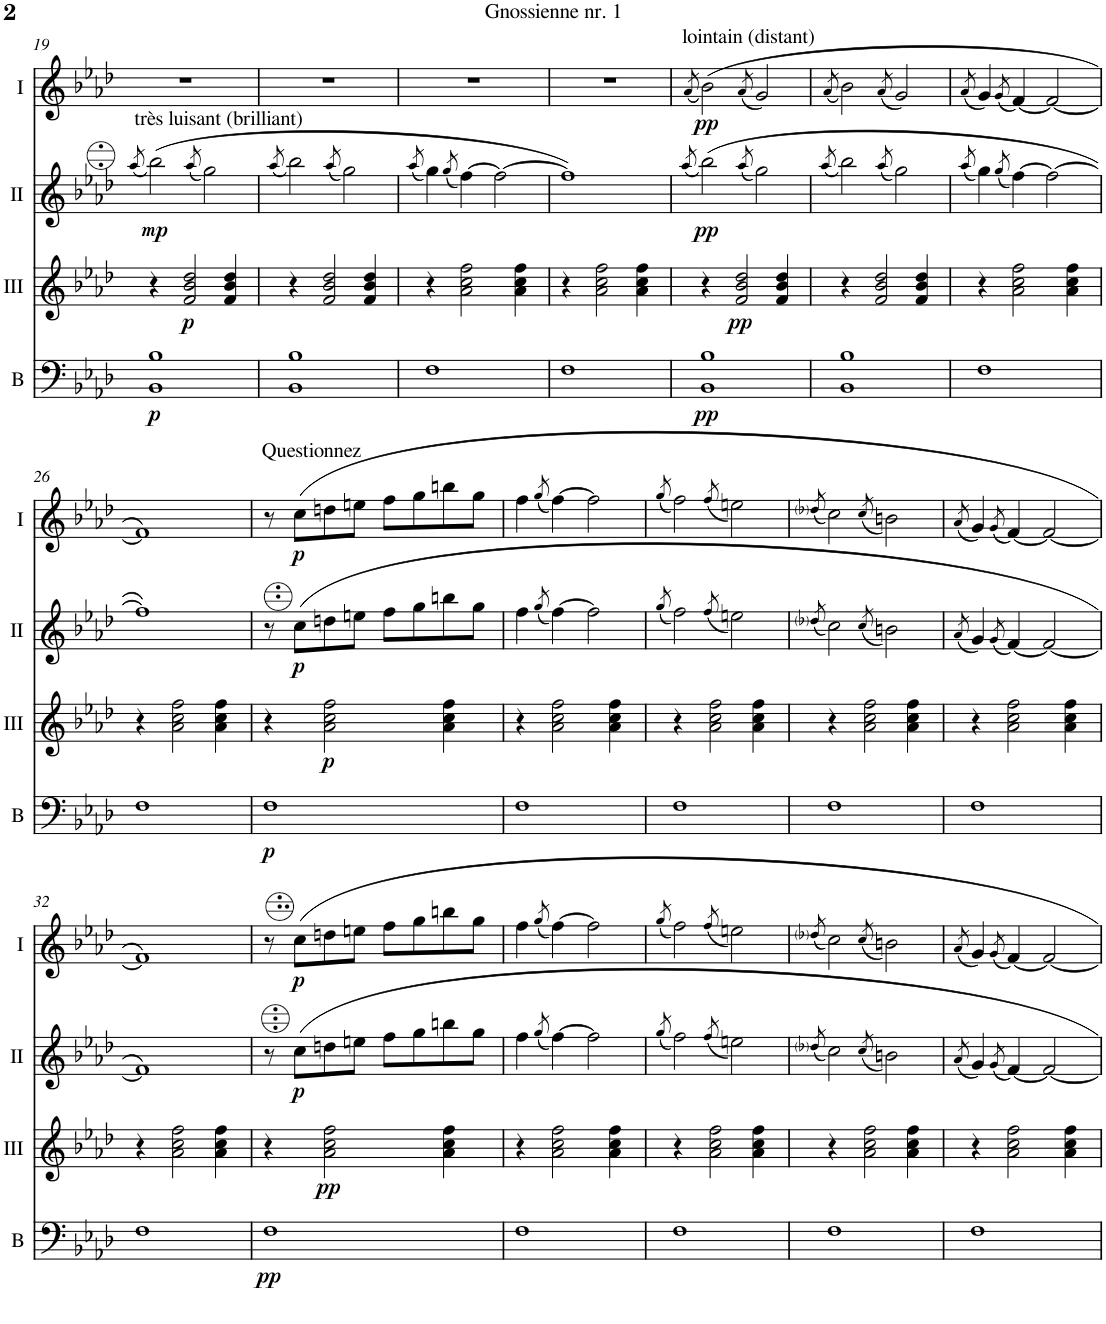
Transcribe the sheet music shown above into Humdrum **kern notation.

**kern	**dynam	**kern	**dynam	**kern	**dynam	**kern	**dynam
*part4	*part4	*part3	*part3	*part2	*part2	*part1	*part1
*staff4	*staff4	*staff3	*staff3	*staff2	*staff2	*staff1	*staff1
*I"Bass	*	*I"Acc. 3	*	*I"Acc. 2	*	*I"Acc. 1	*
*I'B	*	*	*	*	*	*	*
!!LO:PB:g=z
*clefF4	*	*clefG2	*	*clefG2	*	*clefG2	*
*Trd7c12	*	*Trd7c12	*	*	*	*	*
*k[b-e-a-d-]	*	*k[b-e-a-d-]	*	*k[b-e-a-d-]	*	*k[b-e-a-d-]	*
*M4/4	*	*M4/4	*	*M4/4	*	*M4/4	*
*met(c)	*	*met(c)	*	*met(c)	*	*met(c)	*
=19	=19	=19	=19	=19	=19	=19	=19
.	.	.	.	(8qa-/	.	.	.
!	!	!	!	!LO:TX:a:t=très luisant (brilliant)	!	!	!
!	!LO:DY:b	!	!	!	!LO:DY:b	!	!
1BB- 1B-	p	4r	.	(2b-\)	mp	1r	.
!	!	!	!LO:DY:b	!	!	!	!
.	.	2f/ 2b-/ 2dd-/	p	.	.	.	.
.	.	.	.	(8qa-/	.	.	.
.	.	.	.	2g\)	.	.	.
.	.	4f/ 4b-/ 4dd-/	.	.	.	.	.
=20	=20	=20	=20	=20	=20	=20	=20
.	.	.	.	(8qa-/	.	.	.
1BB- 1B-	.	4r	.	2b-\)	.	1r	.
.	.	2f/ 2b-/ 2dd-/	.	.	.	.	.
.	.	.	.	(8qa-/	.	.	.
.	.	.	.	2g\)	.	.	.
.	.	4f/ 4b-/ 4dd-/	.	.	.	.	.
=21	=21	=21	=21	=21	=21	=21	=21
.	.	.	.	(8qa-/	.	.	.
1F	.	4r	.	4g\)	.	1r	.
.	.	.	.	(8qg/	.	.	.
.	.	2a-\ 2cc\ 2ff\	.	[4f\)	.	.	.
.	.	.	.	2f\_	.	.	.
.	.	4a-\ 4cc\ 4ff\	.	.	.	.	.
=22	=22	=22	=22	=22	=22	=22	=22
1F	.	4r	.	1f])	.	1r	.
.	.	2a-\ 2cc\ 2ff\	.	.	.	.	.
.	.	4a-\ 4cc\ 4ff\	.	.	.	.	.
=23	=23	=23	=23	=23	=23	=23	=23
.	.	.	.	(8qa-/	.	(8qa-/	.
!	!	!	!	!	!	!LO:TX:a:t=lointain (distant)	!
!	!LO:DY:b	!	!	!	!LO:DY:b	!	!LO:DY:b
1BB- 1B-	pp	4r	.	(2b-\)	pp	(2b-\)	pp
!	!	!	!LO:DY:b	!	!	!	!
.	.	2f/ 2b-/ 2dd-/	pp	.	.	.	.
.	.	.	.	(8qa-/	.	(8qa-/	.
.	.	.	.	2g\)	.	2g/)	.
.	.	4f/ 4b-/ 4dd-/	.	.	.	.	.
=24	=24	=24	=24	=24	=24	=24	=24
.	.	.	.	(8qa-/	.	(8qa-/	.
1BB- 1B-	.	4r	.	2b-\)	.	2b-\)	.
.	.	2f/ 2b-/ 2dd-/	.	.	.	.	.
.	.	.	.	(8qa-/	.	(8qa-/	.
.	.	.	.	2g\)	.	2g/)	.
.	.	4f/ 4b-/ 4dd-/	.	.	.	.	.
=25	=25	=25	=25	=25	=25	=25	=25
.	.	.	.	(8qa-/	.	(8qa-/	.
1F	.	4r	.	4g\)	.	4g/)	.
.	.	.	.	(8qg/	.	(8qg/	.
.	.	2a-\ 2cc\ 2ff\	.	[4f\)	.	[4f/)	.
.	.	.	.	2f\_	.	2f/_	.
.	.	4a-\ 4cc\ 4ff\	.	.	.	.	.
!!LO:LB:g=z
=26	=26	=26	=26	=26	=26	=26	=26
1F	.	4r	.	1f])	.	1f])	.
.	.	2a-\ 2cc\ 2ff\	.	.	.	.	.
.	.	4a-\ 4cc\ 4ff\	.	.	.	.	.
=27	=27	=27	=27	=27	=27	=27	=27
!	!LO:DY:b	!	!	!	!	!	!
1F	p	4r	.	8r	.	8r	.
!	!	!	!	!	!	!LO:TX:a:t=Questionnez	!
!	!	!	!	!	!LO:DY:b	!	!LO:DY:b
.	.	.	.	(8cc\L	p	(8cc\L	p
!	!	!	!LO:DY:b	!	!	!	!
.	.	2a-\ 2cc\ 2ff\	p	8ddn\	.	8ddn\	.
.	.	.	.	8een\J	.	8een\J	.
.	.	.	.	8ff\L	.	8ff\L	.
.	.	.	.	8gg\	.	8gg\	.
.	.	4a-\ 4cc\ 4ff\	.	8bbn\	.	8bbn\	.
.	.	.	.	8gg\J	.	8gg\J	.
=28	=28	=28	=28	=28	=28	=28	=28
1F	.	4r	.	4ff\	.	4ff\	.
.	.	.	.	(8qgg/	.	(8qgg/	.
.	.	2a-\ 2cc\ 2ff\	.	[4ff\)	.	[4ff\)	.
.	.	.	.	2ff\]	.	2ff\]	.
.	.	4a-\ 4cc\ 4ff\	.	.	.	.	.
=29	=29	=29	=29	=29	=29	=29	=29
.	.	.	.	(8qgg/	.	(8qgg/	.
1F	.	4r	.	2ff\)	.	2ff\)	.
.	.	2a-\ 2cc\ 2ff\	.	.	.	.	.
.	.	.	.	(8qff/	.	(8qff/	.
.	.	.	.	2een\)	.	2een\)	.
.	.	4a-\ 4cc\ 4ff\	.	.	.	.	.
=30	=30	=30	=30	=30	=30	=30	=30
.	.	.	.	(8qdd-i/	.	(8qdd-i/	.
1F	.	4r	.	2cc\)	.	2cc\)	.
.	.	2a-\ 2cc\ 2ff\	.	.	.	.	.
.	.	.	.	(8qcc/	.	(8qcc/	.
.	.	.	.	2bn\)	.	2bn\)	.
.	.	4a-\ 4cc\ 4ff\	.	.	.	.	.
=31	=31	=31	=31	=31	=31	=31	=31
.	.	.	.	(8qa-/	.	(8qa-/	.
1F	.	4r	.	4g/)	.	4g/)	.
.	.	.	.	(8qg/	.	(8qg/	.
.	.	2a-\ 2cc\ 2ff\	.	[4f/)	.	[4f/)	.
.	.	.	.	2f/_	.	2f/_	.
.	.	4a-\ 4cc\ 4ff\	.	.	.	.	.
!!LO:LB:g=z
=32	=32	=32	=32	=32	=32	=32	=32
1F	.	4r	.	1f])	.	1f])	.
.	.	2a-\ 2cc\ 2ff\	.	.	.	.	.
.	.	4a-\ 4cc\ 4ff\	.	.	.	.	.
=33	=33	=33	=33	=33	=33	=33	=33
!	!LO:DY:b	!	!	!	!	!	!
1F	pp	4r	.	8r	.	8r	.
!	!	!	!	!	!LO:DY:b	!	!LO:DY:b
.	.	.	.	8c\L	p	8cc\L	p
!	!	!	!LO:DY:b	!	!	!	!
.	.	2a-\ 2cc\ 2ff\	pp	8dn\	.	8ddn\	.
.	.	.	.	8en\J	.	8een\J	.
.	.	.	.	8f\L	.	8ff\L	.
.	.	.	.	8g\	.	8gg\	.
.	.	4a-\ 4cc\ 4ff\	.	8bn\	.	8bbn\	.
.	.	.	.	8g\J	.	8gg\J	.
=34	=34	=34	=34	=34	=34	=34	=34
1F	.	4r	.	4f\	.	4ff\	.
.	.	.	.	(8qg/	.	(8qgg/	.
.	.	2a-\ 2cc\ 2ff\	.	[4f\)	.	[4ff\)	.
.	.	.	.	2f\]	.	2ff\]	.
.	.	4a-\ 4cc\ 4ff\	.	.	.	.	.
=35	=35	=35	=35	=35	=35	=35	=35
.	.	.	.	(8qg/	.	(8qgg/	.
1F	.	4r	.	2f\)	.	2ff\)	.
.	.	2a-\ 2cc\ 2ff\	.	.	.	.	.
.	.	.	.	(8qf/	.	(8qff/	.
.	.	.	.	2en\)	.	2een\)	.
.	.	4a-\ 4cc\ 4ff\	.	.	.	.	.
=36	=36	=36	=36	=36	=36	=36	=36
.	.	.	.	(8qd-i/	.	(8qdd-i/	.
1F	.	4r	.	2c\)	.	2cc\)	.
.	.	2a-\ 2cc\ 2ff\	.	.	.	.	.
.	.	.	.	(8qc/	.	(8qcc/	.
.	.	.	.	2Bn\)	.	2bn\)	.
.	.	4a-\ 4cc\ 4ff\	.	.	.	.	.
=37	=37	=37	=37	=37	=37	=37	=37
.	.	.	.	(8qA-/	.	(8qa-/	.
1F	.	4r	.	4G/)	.	4g/)	.
.	.	.	.	(8qG/	.	(8qg/	.
.	.	2a-\ 2cc\ 2ff\	.	[4F/)	.	[4f/)	.
.	.	.	.	2F/_	.	2f/_	.
.	.	4a-\ 4cc\ 4ff\	.	.	.	.	.
=	=	=	=	=	=	=	=
*-	*-	*-	*-	*-	*-	*-	*-
